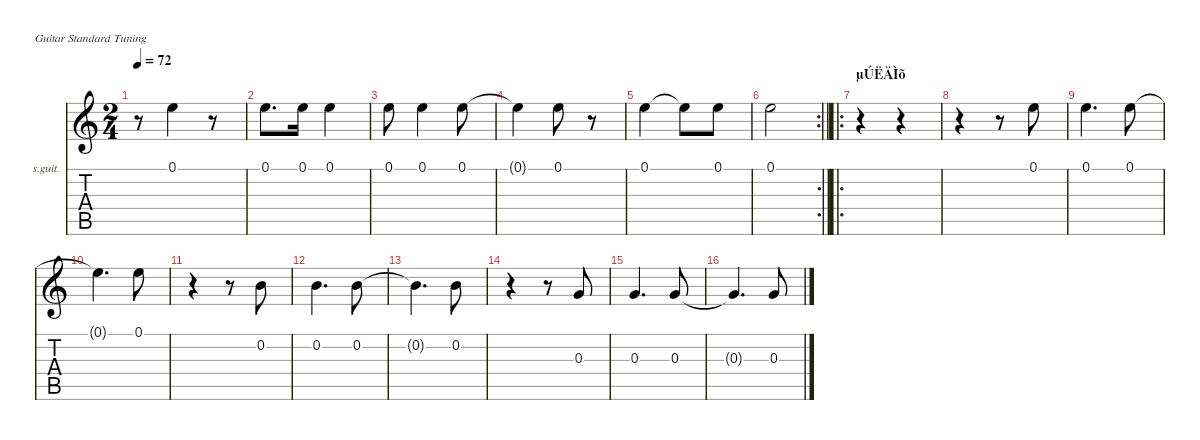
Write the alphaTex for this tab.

\defaultSystemsLayout 4
\hideDynamics
\bracketExtendMode nobrackets
\firstSystemTrackNameOrientation horizontal
\otherSystemsTrackNameOrientation horizontal
\track ("Òô¹ì 1" "s.guit.") {mute instrument acousticguitarsteel}
\staff {score tabs}
\tuning (E4 B3 G3 D3 A2 E2)
\ts (2 4)
\tempo 72
\clef g2
\ks c
r.8{dy f} 0.1.4 r.8 |
0.1.8{d} 0.1.16 0.1.4 |
0.1.8 0.1.4 0.1.8 |
0.1{t}.4 0.1.8 r.8 |
0.1.4 0.1{t}.8 0.1.8 |
\rc 2
\barLineRight lightlight
0.1.2 |
\ro
\section ("" "µÚËÄÌõ")
r.4 r.4 |
r.4 r.8 0.1.8 |
0.1.4{d} 0.1.8 |
0.1{t}.4{d} 0.1.8 |
r.4 r.8 0.2.8 |
0.2.4{d} 0.2.8 |
0.2{t}.4{d} 0.2.8 |
r.4 r.8 0.3.8 |
0.3.4{d} 0.3.8 |
0.3{t}.4{d} 0.3.8
